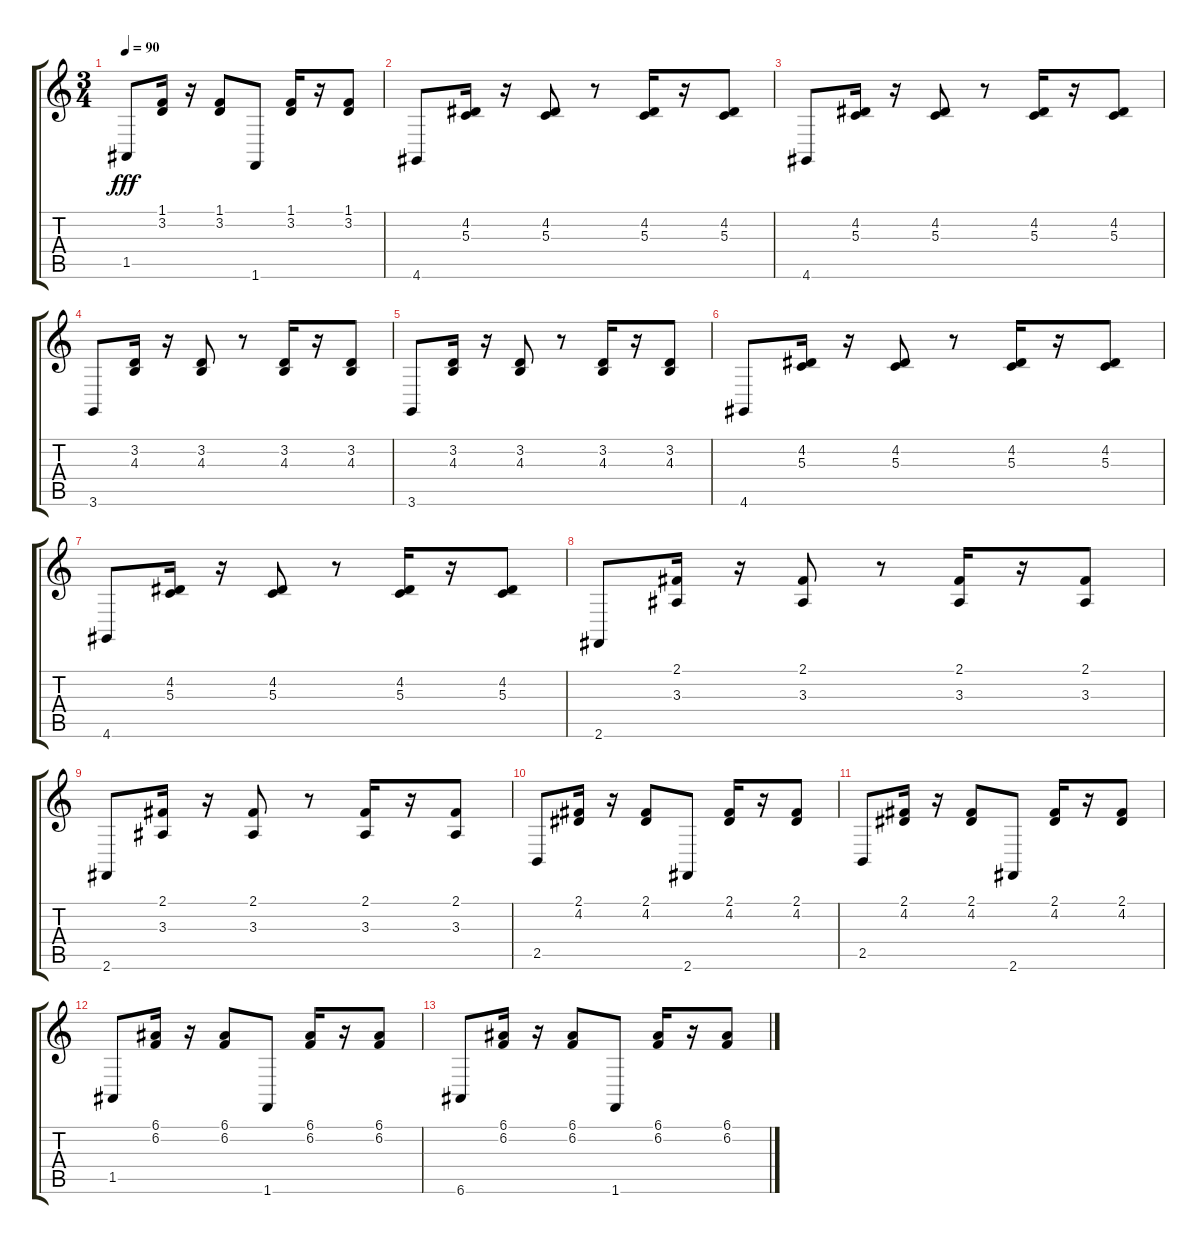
\track "" {instrument celesta}
\staff {score tabs}
\tuning (E4 B3 G3 D3 A2 E2) {hide}
\ts (3 4)
\tempo 90
\clef g2
\ks c
1.5.8{dy fff} (1.1 3.2).16 r.16 (1.1 3.2).8 1.6.8 (1.1 3.2).16 r.16 (1.1 3.2).8 |
4.6.8 (4.2 5.3).16 r.16 (4.2 5.3).8 r.8 (4.2 5.3).16 r.16 (4.2 5.3).8 |
4.6.8 (4.2 5.3).16 r.16 (4.2 5.3).8 r.8 (4.2 5.3).16 r.16 (4.2 5.3).8 |
3.6.8 (3.2 4.3).16 r.16 (3.2 4.3).8 r.8 (3.2 4.3).16 r.16 (3.2 4.3).8 |
3.6.8 (3.2 4.3).16 r.16 (3.2 4.3).8 r.8 (3.2 4.3).16 r.16 (3.2 4.3).8 |
4.6.8 (4.2 5.3).16 r.16 (4.2 5.3).8 r.8 (4.2 5.3).16 r.16 (4.2 5.3).8 |
4.6.8 (4.2 5.3).16 r.16 (4.2 5.3).8 r.8 (4.2 5.3).16 r.16 (4.2 5.3).8 |
2.6.8 (2.1 3.3).16 r.16 (2.1 3.3).8 r.8 (2.1 3.3).16 r.16 (2.1 3.3).8 |
2.6.8 (2.1 3.3).16 r.16 (2.1 3.3).8 r.8 (2.1 3.3).16 r.16 (2.1 3.3).8 |
2.5.8 (2.1 4.2).16 r.16 (2.1 4.2).8 2.6.8 (2.1 4.2).16 r.16 (2.1 4.2).8 |
2.5.8 (2.1 4.2).16 r.16 (2.1 4.2).8 2.6.8 (2.1 4.2).16 r.16 (2.1 4.2).8 |
1.5.8 (6.1 6.2).16 r.16 (6.1 6.2).8 1.6.8 (6.1 6.2).16 r.16 (6.1 6.2).8 |
6.6.8 (6.1 6.2).16 r.16 (6.1 6.2).8 1.6.8 (6.1 6.2).16 r.16 (6.1 6.2).8
